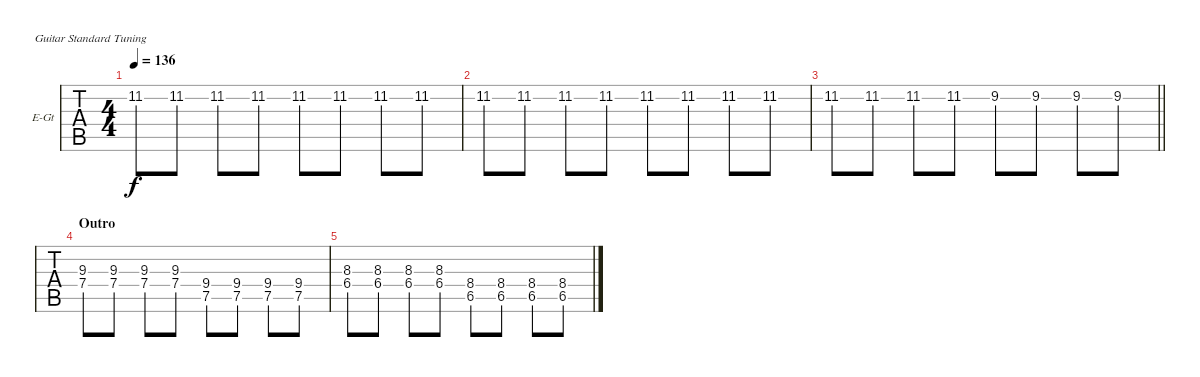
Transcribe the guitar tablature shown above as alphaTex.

\bracketExtendMode groupsimilarinstruments
\firstSystemTrackNameOrientation horizontal
\otherSystemsTrackNameOrientation horizontal
\track ("Nick" "E-Gt") {instrument overdrivenguitar}
\staff {tabs}
\tuning (E4 B3 G3 D3 A2 E2)
\ts (4 4)
\tempo 136
\clef g2
\ks ab
11.2.8{dy f} 11.2.8 11.2.8 11.2.8 11.2.8 11.2.8 11.2.8 11.2.8 |
11.2.8 11.2.8 11.2.8 11.2.8 11.2.8 11.2.8 11.2.8 11.2.8 |
\barLineRight lightlight
11.2.8 11.2.8 11.2.8 11.2.8 9.2.8 9.2.8 9.2.8 9.2.8 |
\section ("" "Outro")
(9.3 7.4).8 (9.3 7.4).8 (9.3 7.4).8 (9.3 7.4).8 (9.4 7.5).8 (9.4 7.5).8 (9.4 7.5).8 (9.4 7.5).8 |
(8.3 6.4).8 (8.3 6.4).8 (8.3 6.4).8 (8.3 6.4).8 (8.4 6.5).8 (8.4 6.5).8 (8.4 6.5).8 (8.4 6.5).8
